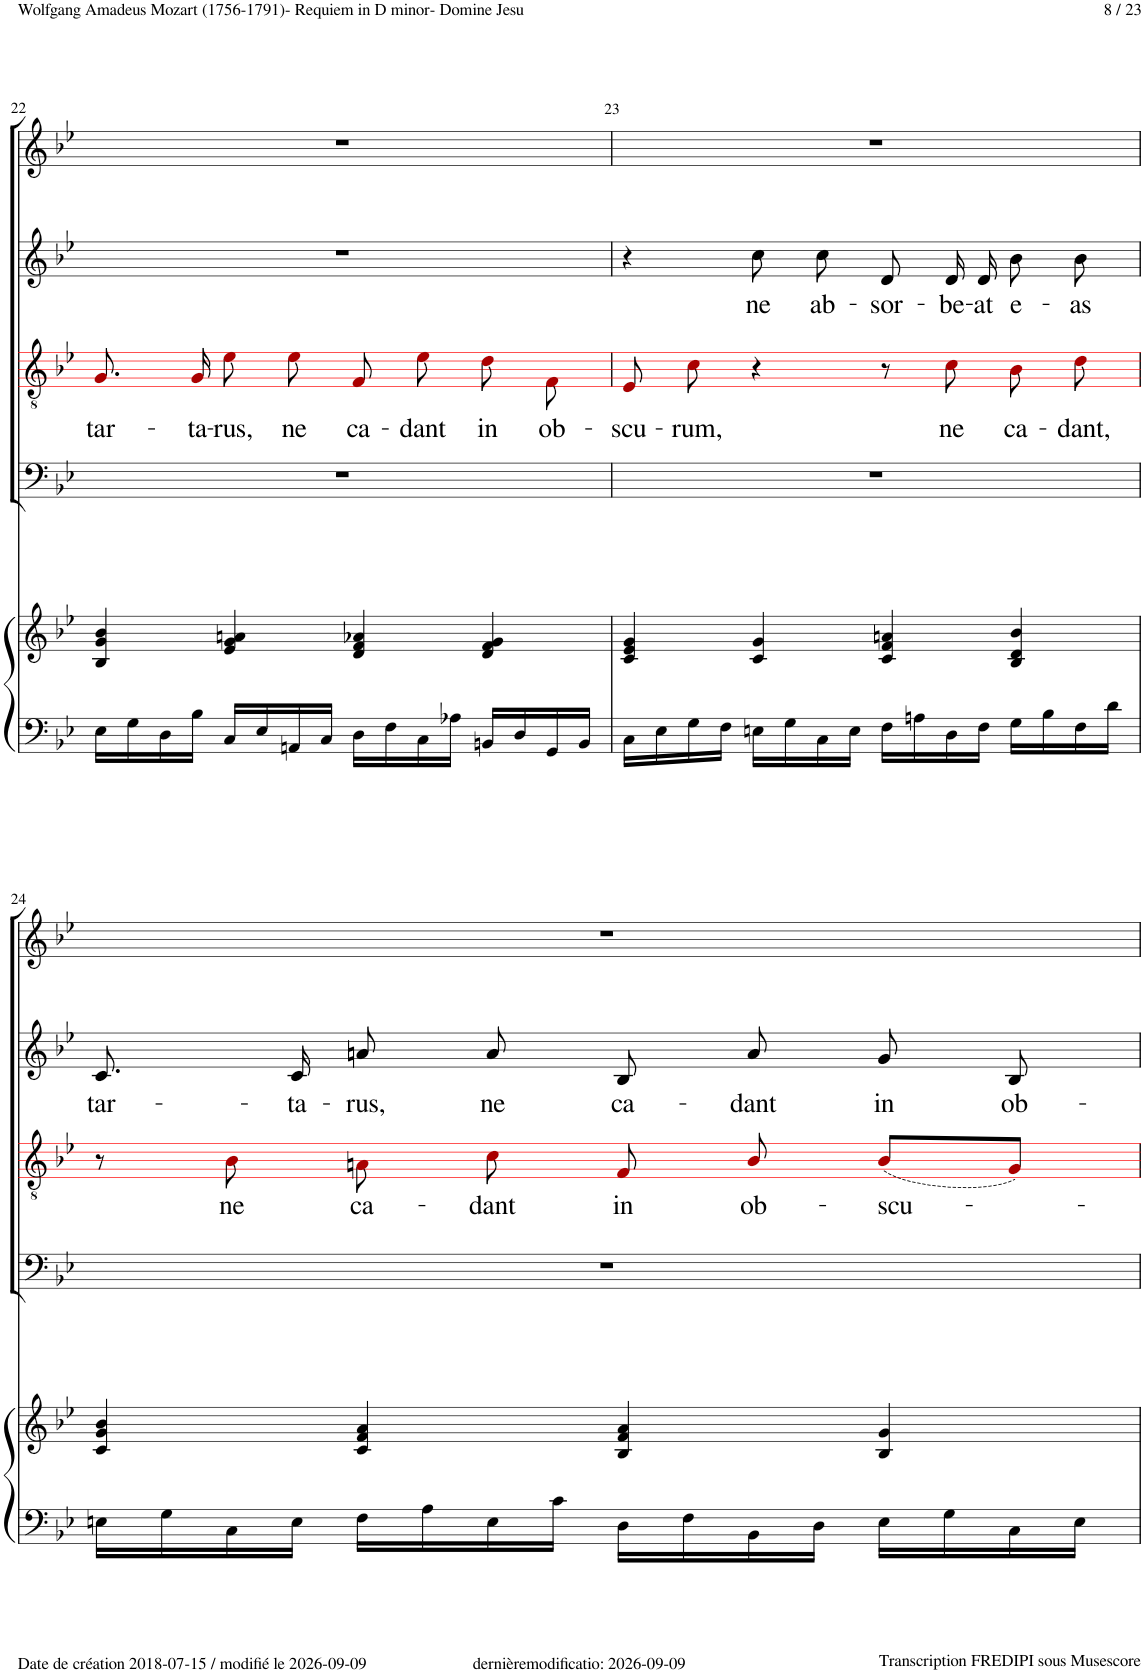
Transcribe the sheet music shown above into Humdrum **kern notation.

**kern	**kern	**kern	**kern	**text	**kern	**text	**kern
*part5	*part5	*part4	*part3	*part3	*part2	*part2	*part1
*staff6	*staff5	*staff4	*staff3	*staff3	*staff2	*staff2	*staff1
*I"Piano	*	*I"Bass	*I"Tenor	*	*I"Alto	*	*I"Soprano
*I'Pno	*	*	*	*	*	*	*
!!LO:PB:g=z
*clefF4	*clefG2	*clefF4	*clefGv2	*	*clefG2	*	*clefG2
*	*	*	*ITrd8c14	*	*	*	*
*k[b-e-]	*k[b-e-]	*k[b-e-]	*k[b-e-]	*	*k[b-e-]	*	*k[b-e-]
*M4/4	*M4/4	*M4/4	*M4/4	*	*M4/4	*	*M4/4
*met(c)	*met(c)	*met(c)	*met(c)	*	*met(c)	*	*met(c)
=22	=22	=22	=22	=22	=22	=22	=22
!	!	!	!	!LO:LY:b	!	!	!
16E-\LL	4B-/ 4g/ 4b-/	1r	8.G!i/	tar-	1r	.	1r
16G\	.	.	.	.	.	.	.
16D\	.	.	.	.	.	.	.
!	!	!	!	!LO:LY:b	!	!	!
16B-\JJ	.	.	16G!i/	-ta-	.	.	.
!	!	!	!	!LO:LY:b	!	!	!
16C/LL	4e-/ 4g/ 4an/	.	8e-!i\	-rus,	.	.	.
16E-/	.	.	.	.	.	.	.
!	!	!	!	!LO:LY:b	!	!	!
16AAn/	.	.	8e-!i\	ne	.	.	.
16C/JJ	.	.	.	.	.	.	.
!	!	!	!	!LO:LY:b	!	!	!
16D\LL	4d/ 4f/ 4a-X/	.	8F!i/	ca-	.	.	.
16F\	.	.	.	.	.	.	.
!	!	!	!	!LO:LY:b	!	!	!
16C\	.	.	8e-!i\	-dant	.	.	.
16A-X\JJ	.	.	.	.	.	.	.
!	!	!	!	!LO:LY:b	!	!	!
16BBn/LL	4d/ 4f/ 4g/	.	8d!i\	in	.	.	.
16D/	.	.	.	.	.	.	.
!	!	!	!	!LO:LY:b	!	!	!
16GG/	.	.	8F!i\	ob-	.	.	.
16BB/JJ	.	.	.	.	.	.	.
=23	=23	=23	=23	=23	=23	=23	=23
!	!	!	!	!LO:LY:b	!	!	!
16C\LL	4c/ 4e-/ 4g/	1r	8E-!i/	-scu-	4r	.	1r
16E-\	.	.	.	.	.	.	.
!	!	!	!	!LO:LY:b	!	!	!
16G\	.	.	8c!i\	-rum,	.	.	.
16F\JJ	.	.	.	.	.	.	.
!	!	!	!	!	!	!LO:LY:b	!
16En\LL	4c/ 4g/	.	4r	.	8cc!\L	ne	.
16G\	.	.	.	.	.	.	.
!	!	!	!	!	!	!LO:LY:b	!
16C\	.	.	.	.	8cc!\J	ab-	.
16E\JJ	.	.	.	.	.	.	.
!	!	!	!	!	!	!LO:LY:b	!
16F\LL	4c/ 4f/ 4an/	.	8r	.	8d!/L	-sor-	.
16An\	.	.	.	.	.	.	.
!	!	!	!	!LO:LY:b	!	!LO:LY:b	!
16D\	.	.	8c!i\	ne	16d!/L	-be-	.
!	!	!	!	!	!	!LO:LY:b	!
16F\JJ	.	.	.	.	16d!/JJ	-at	.
!	!	!	!	!LO:LY:b	!	!LO:LY:b	!
16G\LL	4B-/ 4d/ 4b-/	.	8B-!i\	ca-	8b-!\L	e-	.
16B-\	.	.	.	.	.	.	.
!	!	!	!	!LO:LY:b	!	!LO:LY:b	!
16F\	.	.	8d!i\	-dant,	8b-!\J	-as	.
16d\JJ	.	.	.	.	.	.	.
!!LO:LB:g=z
=24	=24	=24	=24	=24	=24	=24	=24
!	!	!	!	!	!	!LO:LY:b	!
16En\LL	4c/ 4g/ 4b-/	1r	8r	.	8.c!/L	tar-	1r
16G\	.	.	.	.	.	.	.
!	!	!	!	!LO:LY:b	!	!	!
16C\	.	.	8B-!i\	ne	.	.	.
!	!	!	!	!	!	!LO:LY:b	!
16E\JJ	.	.	.	.	16c!/Jk	-ta-	.
!	!	!	!	!LO:LY:b	!	!LO:LY:b	!
16F\LL	4c/ 4f/ 4a/	.	8An!i\	ca-	8an!/L	-rus,	.
16A\	.	.	.	.	.	.	.
!	!	!	!	!LO:LY:b	!	!LO:LY:b	!
16E\	.	.	8c!i\	-dant	8a!/J	ne	.
16c\JJ	.	.	.	.	.	.	.
!	!	!	!	!LO:LY:b	!	!LO:LY:b	!
16D\LL	4B-/ 4f/ 4a/	.	8F!i/	in	8B-!/L	ca-	.
16F\	.	.	.	.	.	.	.
!	!	!	!	!LO:LY:b	!	!LO:LY:b	!
16BB-\	.	.	8B-!i/	ob-	8a!/J	-dant	.
16D\JJ	.	.	.	.	.	.	.
!	!	!	!	!LO:LY:b	!	!LO:LY:b	!
16E\LL	4B-/ 4g/	.	(8B-!i/L	-scu-	8g!/L	in	.
16G\	.	.	.	.	.	.	.
!	!	!	!	!	!	!LO:LY:b	!
16C\	.	.	8G!i/J)	.	8B-!/J	ob-	.
16E\JJ	.	.	.	.	.	.	.
=	=	=	=	=	=	=	=
*-	*-	*-	*-	*-	*-	*-	*-
